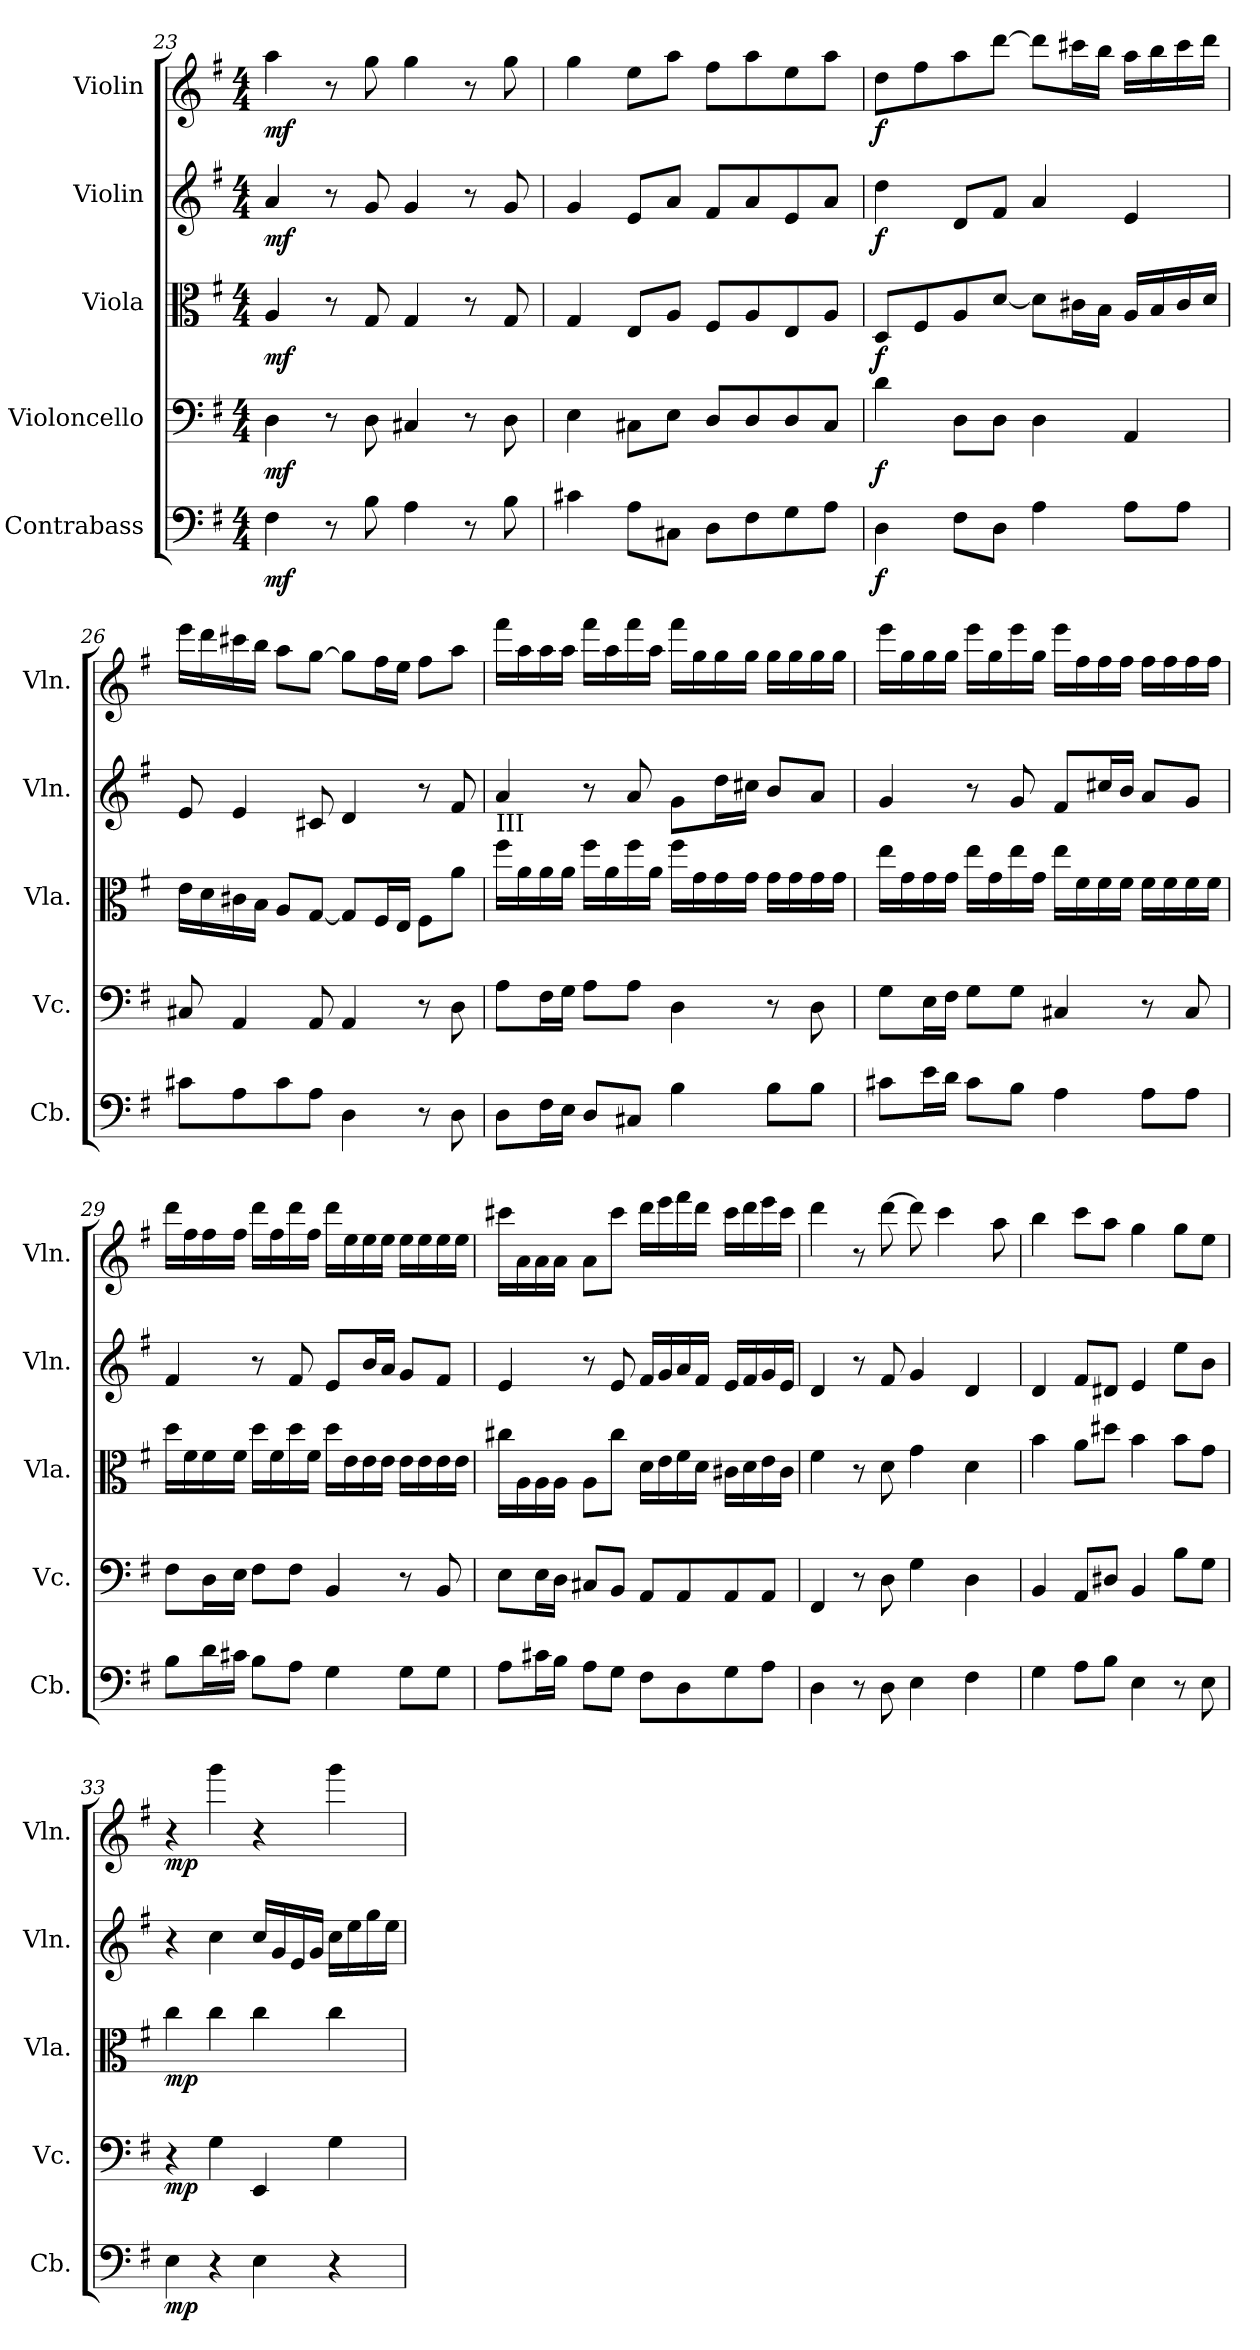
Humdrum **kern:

**kern	**dynam	**kern	**dynam	**kern	**dynam	**kern	**dynam	**kern	**dynam
*part5	*part5	*part4	*part4	*part3	*part3	*part2	*part2	*part1	*part1
*staff5	*staff5	*staff4	*staff4	*staff3	*staff3	*staff2	*staff2	*staff1	*staff1
*I"Contrabass	*	*I"Violoncello	*	*I"Viola	*	*I"Violin	*	*I"Violin	*
*I'Cb.	*	*I'Vc.	*	*I'Vla.	*	*I'Vln.	*	*I'Vln.	*
*clefF4	*	*clefF4	*	*clefC3	*	*clefG2	*	*clefG2	*
*ITrd7c12	*	*	*	*	*	*	*	*	*
*k[f#]	*	*k[f#]	*	*k[f#]	*	*k[f#]	*	*k[f#]	*
*M4/4	*	*M4/4	*	*M4/4	*	*M4/4	*	*M4/4	*
=23	=23	=23	=23	=23	=23	=23	=23	=23	=23
!	!LO:DY:b	!	!LO:DY:b	!	!LO:DY:b	!	!LO:DY:b	!	!LO:DY:b
4FF#\	mf	4D\	mf	4A/	mf	4a/	mf	4aa\	mf
8r	.	8r	.	8r	.	8r	.	8r	.
8BB\	.	8D\	.	8G/	.	8g/	.	8gg\	.
4AA\	.	4C#X/	.	4G/	.	4g/	.	4gg\	.
8r	.	8r	.	8r	.	8r	.	8r	.
8BB\	.	8D\	.	8G/	.	8g/	.	8gg\	.
=24	=24	=24	=24	=24	=24	=24	=24	=24	=24
4C#X\	.	4E\	.	4G/	.	4g/	.	4gg\	.
8AA\L	.	8C#X\L	.	8E/L	.	8e/L	.	8ee\L	.
8CC#X\J	.	8E\J	.	8A/J	.	8a/J	.	8aa\J	.
8DD\L	.	8D/L	.	8F#/L	.	8f#/L	.	8ff#\L	.
8FF#\	.	8D/	.	8A/	.	8a/	.	8aa\	.
8GG\	.	8D/	.	8E/	.	8e/	.	8ee\	.
8AA\J	.	8C#/J	.	8A/J	.	8a/J	.	8aa\J	.
!!LO:PB:g=z
=25	=25	=25	=25	=25	=25	=25	=25	=25	=25
!	!LO:DY:b	!	!LO:DY:b	!	!LO:DY:b	!	!LO:DY:b	!	!LO:DY:b
4DD\	f	4d\	f	8D/L	f	4dd\	f	8dd\L	f
.	.	.	.	8F#/	.	.	.	8ff#\	.
8FF#\L	.	8D\L	.	8A/	.	8d/L	.	8aa\	.
8DD\J	.	8D\J	.	[8d/J	.	8f#/J	.	[8ddd\J	.
4AA\	.	4D\	.	8d\L]	.	4a/	.	8ddd\L]	.
.	.	.	.	16c#X\L	.	.	.	16ccc#X\L	.
.	.	.	.	16B\JJ	.	.	.	16bb\JJ	.
8AA\L	.	4AA/	.	16A/LL	.	4e/	.	16aa\LL	.
.	.	.	.	16B/	.	.	.	16bb\	.
8AA\J	.	.	.	16c#/	.	.	.	16ccc#\	.
.	.	.	.	16d/JJ	.	.	.	16ddd\JJ	.
=26	=26	=26	=26	=26	=26	=26	=26	=26	=26
8C#X\L	.	8C#X/	.	16e\LL	.	8e/	.	16eee\LL	.
.	.	.	.	16d\	.	.	.	16ddd\	.
8AA\	.	4AA/	.	16c#X\	.	4e/	.	16ccc#X\	.
.	.	.	.	16B\JJ	.	.	.	16bb\JJ	.
8C#\	.	.	.	8A/L	.	.	.	8aa\L	.
8AA\J	.	8AA/	.	[8G/J	.	8c#X/	.	[8gg\J	.
4DD\	.	4AA/	.	8G/L]	.	4d/	.	8gg\L]	.
.	.	.	.	16F#/L	.	.	.	16ff#\L	.
.	.	.	.	16E/JJ	.	.	.	16ee\JJ	.
8r	.	8r	.	8F#\L	.	8r	.	8ff#\L	.
8DD\	.	8D\	.	8a\J	.	8f#/	.	8aa\J	.
!!LO:LB:g=z
=27	=27	=27	=27	=27	=27	=27	=27	=27	=27
!	!	!	!	!LO:TX:a:t=III	!	!	!	!	!
8DD\L	.	8A\L	.	16ff#\LL	.	4a/	.	16fff#\LL	.
.	.	.	.	16a\	.	.	.	16aa\	.
16FF#\L	.	16F#\L	.	16a\	.	.	.	16aa\	.
16EE\JJ	.	16G\JJ	.	16a\JJ	.	.	.	16aa\JJ	.
8DD/L	.	8A\L	.	16ff#\LL	.	8r	.	16fff#\LL	.
.	.	.	.	16a\	.	.	.	16aa\	.
8CC#X/J	.	8A\J	.	16ff#\	.	8a/	.	16fff#\	.
.	.	.	.	16a\JJ	.	.	.	16aa\JJ	.
4BB\	.	4D\	.	16ff#\LL	.	8g\L	.	16fff#\LL	.
.	.	.	.	16g\	.	.	.	16gg\	.
.	.	.	.	16g\	.	16dd\L	.	16gg\	.
.	.	.	.	16g\JJ	.	16cc#X\JJ	.	16gg\JJ	.
8BB\L	.	8r	.	16g\LL	.	8b/L	.	16gg\LL	.
.	.	.	.	16g\	.	.	.	16gg\	.
8BB\J	.	8D\	.	16g\	.	8a/J	.	16gg\	.
.	.	.	.	16g\JJ	.	.	.	16gg\JJ	.
=28	=28	=28	=28	=28	=28	=28	=28	=28	=28
8C#X\L	.	8G\L	.	16ee\LL	.	4g/	.	16eee\LL	.
.	.	.	.	16g\	.	.	.	16gg\	.
16E\L	.	16E\L	.	16g\	.	.	.	16gg\	.
16D\JJ	.	16F#\JJ	.	16g\JJ	.	.	.	16gg\JJ	.
8C#\L	.	8G\L	.	16ee\LL	.	8r	.	16eee\LL	.
.	.	.	.	16g\	.	.	.	16gg\	.
8BB\J	.	8G\J	.	16ee\	.	8g/	.	16eee\	.
.	.	.	.	16g\JJ	.	.	.	16gg\JJ	.
4AA\	.	4C#X/	.	16ee\LL	.	8f#/L	.	16eee\LL	.
.	.	.	.	16f#\	.	.	.	16ff#\	.
.	.	.	.	16f#\	.	16cc#X/L	.	16ff#\	.
.	.	.	.	16f#\JJ	.	16b/JJ	.	16ff#\JJ	.
8AA\L	.	8r	.	16f#\LL	.	8a/L	.	16ff#\LL	.
.	.	.	.	16f#\	.	.	.	16ff#\	.
8AA\J	.	8C#/	.	16f#\	.	8g/J	.	16ff#\	.
.	.	.	.	16f#\JJ	.	.	.	16ff#\JJ	.
!!LO:PB:g=z
=29	=29	=29	=29	=29	=29	=29	=29	=29	=29
8BB\L	.	8F#\L	.	16dd\LL	.	4f#/	.	16ddd\LL	.
.	.	.	.	16f#\	.	.	.	16ff#\	.
16D\L	.	16D\L	.	16f#\	.	.	.	16ff#\	.
16C#X\JJ	.	16E\JJ	.	16f#\JJ	.	.	.	16ff#\JJ	.
8BB\L	.	8F#\L	.	16dd\LL	.	8r	.	16ddd\LL	.
.	.	.	.	16f#\	.	.	.	16ff#\	.
8AA\J	.	8F#\J	.	16dd\	.	8f#/	.	16ddd\	.
.	.	.	.	16f#\JJ	.	.	.	16ff#\JJ	.
4GG\	.	4BB/	.	16dd\LL	.	8e/L	.	16ddd\LL	.
.	.	.	.	16e\	.	.	.	16ee\	.
.	.	.	.	16e\	.	16b/L	.	16ee\	.
.	.	.	.	16e\JJ	.	16a/JJ	.	16ee\JJ	.
8GG\L	.	8r	.	16e\LL	.	8g/L	.	16ee\LL	.
.	.	.	.	16e\	.	.	.	16ee\	.
8GG\J	.	8BB/	.	16e\	.	8f#/J	.	16ee\	.
.	.	.	.	16e\JJ	.	.	.	16ee\JJ	.
=30	=30	=30	=30	=30	=30	=30	=30	=30	=30
8AA\L	.	8E\L	.	16cc#X\LL	.	4e/	.	16ccc#X\LL	.
.	.	.	.	16A\	.	.	.	16a\	.
16C#X\L	.	16E\L	.	16A\	.	.	.	16a\	.
16BB\JJ	.	16D\JJ	.	16A\JJ	.	.	.	16a\JJ	.
8AA\L	.	8C#X/L	.	8A\L	.	8r	.	8a\L	.
8GG\J	.	8BB/J	.	8cc#\J	.	8e/	.	8ccc#\J	.
8FF#\L	.	8AA/L	.	16d\LL	.	16f#/LL	.	16ddd\LL	.
.	.	.	.	16e\	.	16g/	.	16eee\	.
8DD\	.	8AA/	.	16f#\	.	16a/	.	16fff#\	.
.	.	.	.	16d\JJ	.	16f#/JJ	.	16ddd\JJ	.
8GG\	.	8AA/	.	16c#X\LL	.	16e/LL	.	16ccc#\LL	.
.	.	.	.	16d\	.	16f#/	.	16ddd\	.
8AA\J	.	8AA/J	.	16e\	.	16g/	.	16eee\	.
.	.	.	.	16c#\JJ	.	16e/JJ	.	16ccc#\JJ	.
=31	=31	=31	=31	=31	=31	=31	=31	=31	=31
4DD\	.	4FF#/	.	4f#\	.	4d/	.	4ddd\	.
8r	.	8r	.	8r	.	8r	.	8r	.
8DD\	.	8D\	.	8d\	.	8f#/	.	[8ddd\	.
4EE\	.	4G\	.	4g\	.	4g/	.	8ddd\]	.
.	.	.	.	.	.	.	.	4ccc\	.
4FF#\	.	4D\	.	4d\	.	4d/	.	.	.
.	.	.	.	.	.	.	.	8aa\	.
!!LO:LB:g=z
=32	=32	=32	=32	=32	=32	=32	=32	=32	=32
4GG\	.	4BB/	.	4b\	.	4d/	.	4bb\	.
8AA\L	.	8AA/L	.	8a\L	.	8f#/L	.	8ccc\L	.
8BB\J	.	8D#X/J	.	8dd#X\J	.	8d#X/J	.	8aa\J	.
4EE\	.	4BB/	.	4b\	.	4e/	.	4gg\	.
8r	.	8B\L	.	8b\L	.	8ee\L	.	8gg\L	.
8EE\	.	8G\J	.	8g\J	.	8b\J	.	8ee\J	.
=33	=33	=33	=33	=33	=33	=33	=33	=33	=33
!	!LO:DY:b	!	!LO:DY:b	!	!LO:DY:b	!	!	!	!LO:DY:b
4EE\	mp	4r	mp	4cc\	mp	4r	.	4r	mp
4r	.	4G\	.	4cc\	.	4cc\	.	4ggg\	.
4EE\	.	4EE/	.	4cc\	.	16cc/LL	.	4r	.
.	.	.	.	.	.	16g/	.	.	.
.	.	.	.	.	.	16e/	.	.	.
.	.	.	.	.	.	16g/JJ	.	.	.
4r	.	4G\	.	4cc\	.	16cc\LL	.	4ggg\	.
.	.	.	.	.	.	16ee\	.	.	.
.	.	.	.	.	.	16gg\	.	.	.
.	.	.	.	.	.	16ee\JJ	.	.	.
=	=	=	=	=	=	=	=	=	=
*-	*-	*-	*-	*-	*-	*-	*-	*-	*-
